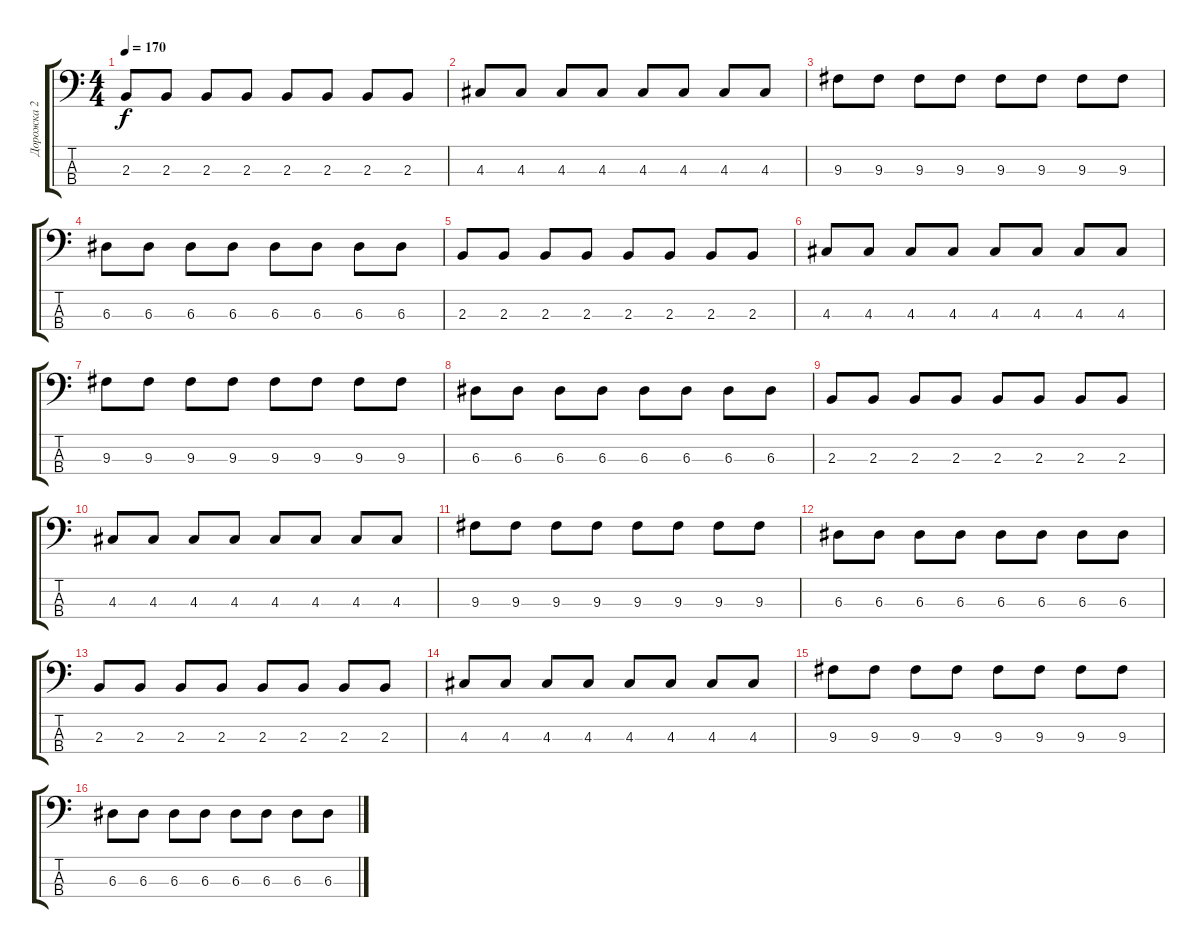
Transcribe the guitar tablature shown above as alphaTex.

\track ("Дорожка 2" "Дорожка 2") {instrument slapbass1}
\staff {score tabs}
\tuning (G2 D2 A1 E1) {hide}
\ts (4 4)
\tempo 170
\clef f4
\ks c
2.3.8{dy f} 2.3.8 2.3.8 2.3.8 2.3.8 2.3.8 2.3.8 2.3.8 |
4.3.8 4.3.8 4.3.8 4.3.8 4.3.8 4.3.8 4.3.8 4.3.8 |
9.3.8 9.3.8 9.3.8 9.3.8 9.3.8 9.3.8 9.3.8 9.3.8 |
6.3.8 6.3.8 6.3.8 6.3.8 6.3.8 6.3.8 6.3.8 6.3.8 |
2.3.8 2.3.8 2.3.8 2.3.8 2.3.8 2.3.8 2.3.8 2.3.8 |
4.3.8 4.3.8 4.3.8 4.3.8 4.3.8 4.3.8 4.3.8 4.3.8 |
9.3.8 9.3.8 9.3.8 9.3.8 9.3.8 9.3.8 9.3.8 9.3.8 |
6.3.8 6.3.8 6.3.8 6.3.8 6.3.8 6.3.8 6.3.8 6.3.8 |
2.3.8 2.3.8 2.3.8 2.3.8 2.3.8 2.3.8 2.3.8 2.3.8 |
4.3.8 4.3.8 4.3.8 4.3.8 4.3.8 4.3.8 4.3.8 4.3.8 |
9.3.8 9.3.8 9.3.8 9.3.8 9.3.8 9.3.8 9.3.8 9.3.8 |
6.3.8 6.3.8 6.3.8 6.3.8 6.3.8 6.3.8 6.3.8 6.3.8 |
2.3.8 2.3.8 2.3.8 2.3.8 2.3.8 2.3.8 2.3.8 2.3.8 |
4.3.8 4.3.8 4.3.8 4.3.8 4.3.8 4.3.8 4.3.8 4.3.8 |
9.3.8 9.3.8 9.3.8 9.3.8 9.3.8 9.3.8 9.3.8 9.3.8 |
6.3.8 6.3.8 6.3.8 6.3.8 6.3.8 6.3.8 6.3.8 6.3.8
